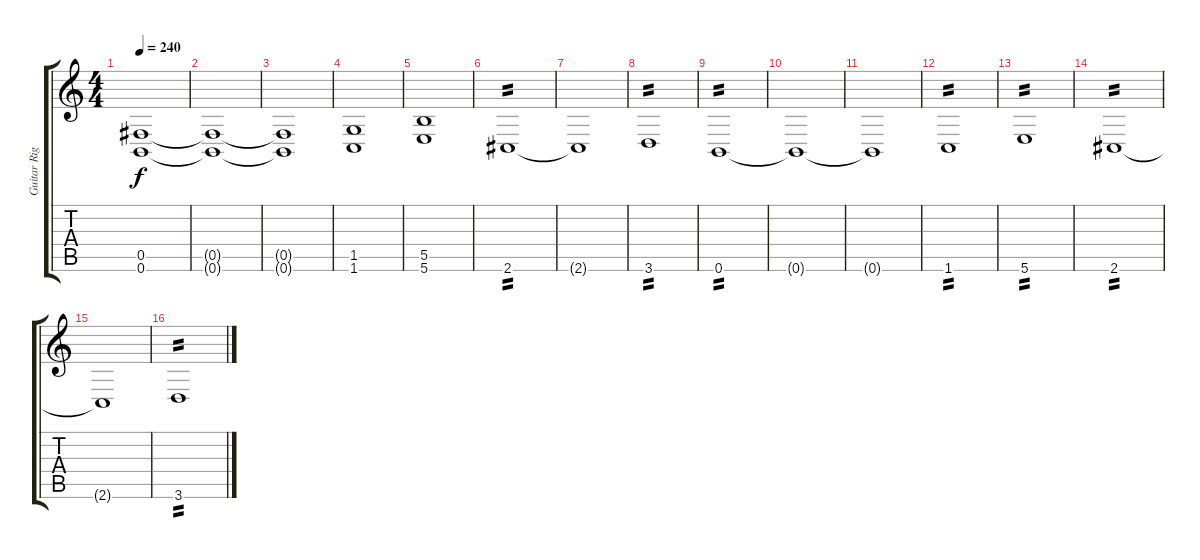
\track ("Guitar Right" "Guitar Rig") {instrument overdrivenguitar}
\staff {score tabs}
\tuning (Db4 Ab3 E3 B2 Gb2 B1) {hide}
\ts (4 4)
\tempo 240
\clef g2
\ks c
(0.5 0.6).1{dy f} |
(0.5{t} 0.6{t}).1 |
(0.5{t} 0.6{t}).1 |
(1.5 1.6).1 |
(5.5 5.6).1 |
2.6.1{tp 2} |
2.6{t}.1 |
3.6.1{tp 2} |
0.6.1{tp 2} |
0.6{t}.1 |
0.6{t}.1 |
1.6.1{tp 2} |
5.6.1{tp 2} |
2.6.1{tp 2} |
2.6{t}.1 |
3.6.1{tp 2}
